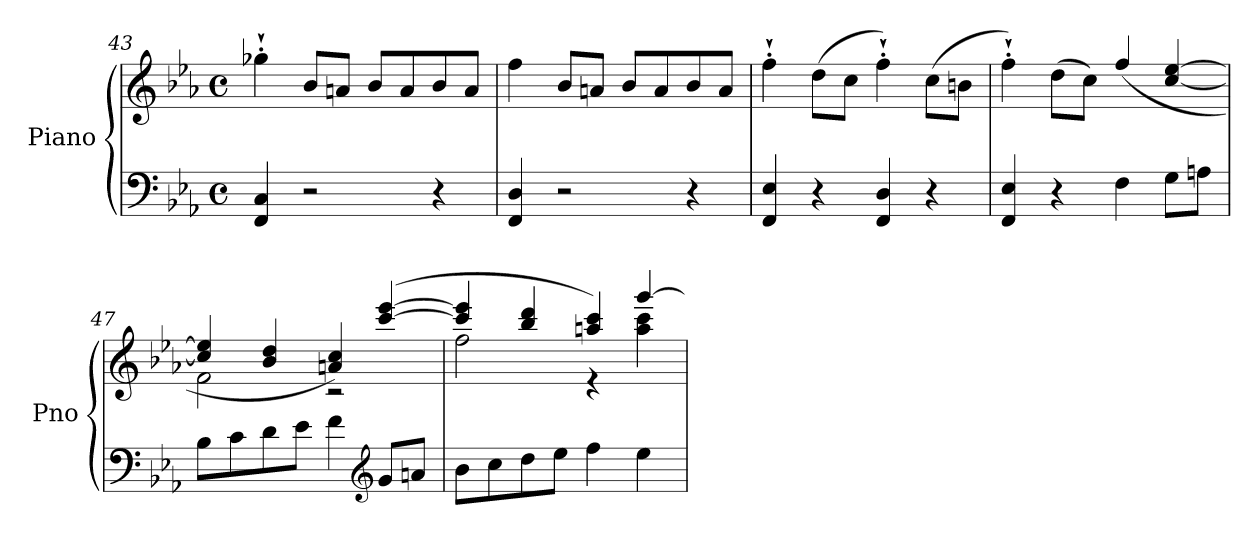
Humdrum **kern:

**kern	**kern
*part1	*part1
*staff2	*staff1
*I"Piano	*
*I'Pno	*
*clefF4	*clefG2
*k[b-e-a-]	*k[b-e-a-]
*M4/4	*M4/4
*met(c)	*met(c)
=43	=43
4FF/ 4C/	4gg-X'`\
2r	8b-/L
.	8an/J
.	8b-/L
.	8a/
4r	8b-/
.	8a/J
=44	=44
4FF/ 4D/	4ff\
2r	8b-/L
.	8an/J
.	8b-/L
.	8a/
4r	8b-/
.	8a/J
=45	=45
4FF/ 4E-/	4ff'`\
4r	(>8dd\L
.	8cc\J
4FF/ 4D/	4ff'`\)
4r	(>8cc\L
.	8bn\J
=46	=46
4FF/ 4E-/	4ff'`\)
4r	(>8dd\L
.	8cc\J)
4F\	(>4ff/
8G\L	[4cc/ [4ee-/
8An\J	.
!!LO:PB:g=z
=47	=47
*	*^
8B-\L	4cc/] 4ee-/]	2f\
8c\	.	.
8d\	4b-/ 4dd/	.
8e-\J	.	.
4f\	4an/ 4cc/)	2r
*clefG2	*	*
8g/L	(>[4ccc/ [4eee-/	.
8an/J	.	.
=48	=48	=48
8b-\L	4ccc/] 4eee-/]	2ff\
8cc\	.	.
8dd\	4bb-/ 4ddd/	.
8ee-\J	.	.
4ff\	4aan/ 4ccc/)	4r
4ee-\	[4ggg/	4aa\ 4ccc\
*	*v	*v
=	=
*-	*-
